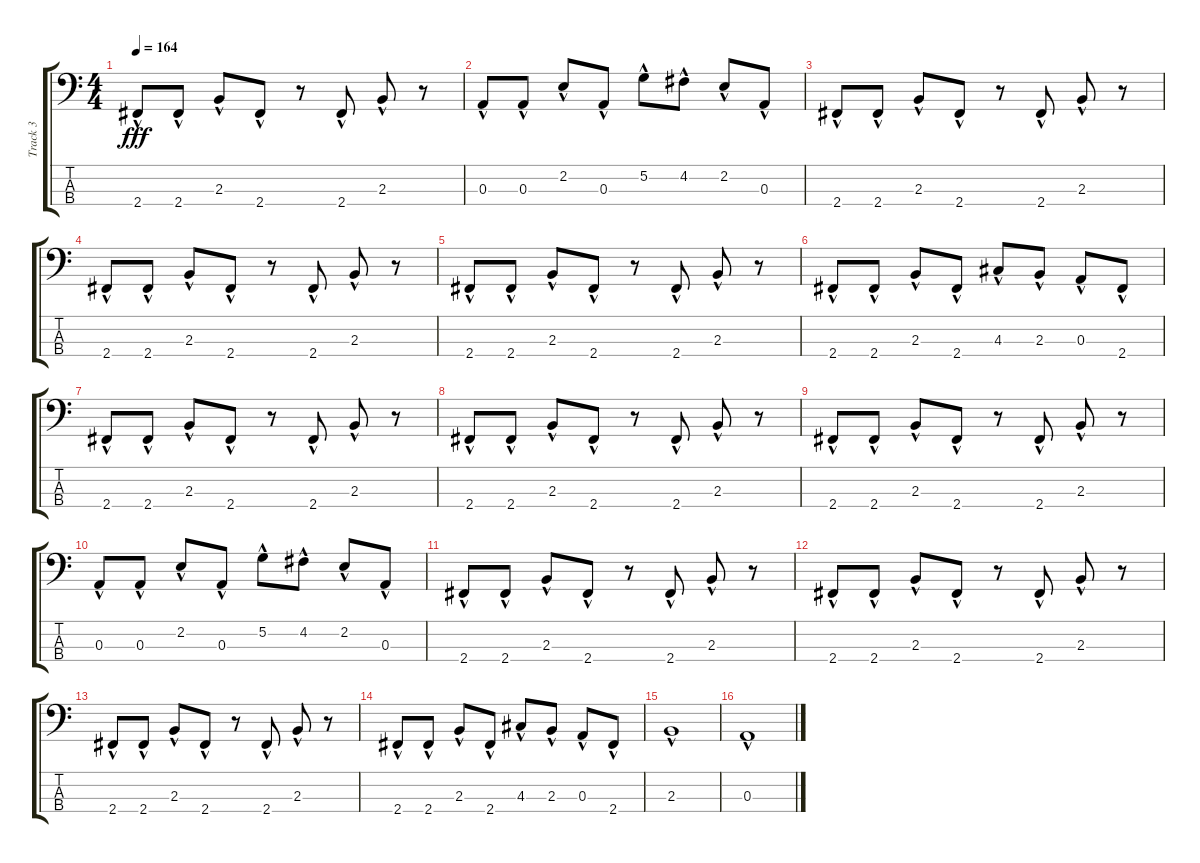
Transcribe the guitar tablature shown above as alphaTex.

\track ("Track 3" "Track 3") {instrument electricbasspick}
\staff {score tabs}
\tuning (G2 D2 A1 E1) {hide}
\ts (4 4)
\tempo 164
\clef f4
\ks c
2.4{hac}.8{dy fff} 2.4{hac}.8 2.3{hac}.8 2.4{hac}.8 r.8 2.4{hac}.8 2.3{hac}.8 r.8 |
0.3{hac}.8 0.3{hac}.8 2.2{hac}.8 0.3{hac}.8 5.2{hac}.8 4.2{hac}.8 2.2{hac}.8 0.3{hac}.8 |
2.4{hac}.8 2.4{hac}.8 2.3{hac}.8 2.4{hac}.8 r.8 2.4{hac}.8 2.3{hac}.8 r.8 |
2.4{hac}.8 2.4{hac}.8 2.3{hac}.8 2.4{hac}.8 r.8 2.4{hac}.8 2.3{hac}.8 r.8 |
2.4{hac}.8 2.4{hac}.8 2.3{hac}.8 2.4{hac}.8 r.8 2.4{hac}.8 2.3{hac}.8 r.8 |
2.4{hac}.8 2.4{hac}.8 2.3{hac}.8 2.4{hac}.8 4.3{hac}.8 2.3{hac}.8 0.3{hac}.8 2.4{hac}.8 |
2.4{hac}.8 2.4{hac}.8 2.3{hac}.8 2.4{hac}.8 r.8 2.4{hac}.8 2.3{hac}.8 r.8 |
2.4{hac}.8 2.4{hac}.8 2.3{hac}.8 2.4{hac}.8 r.8 2.4{hac}.8 2.3{hac}.8 r.8 |
2.4{hac}.8 2.4{hac}.8 2.3{hac}.8 2.4{hac}.8 r.8 2.4{hac}.8 2.3{hac}.8 r.8 |
0.3{hac}.8 0.3{hac}.8 2.2{hac}.8 0.3{hac}.8 5.2{hac}.8 4.2{hac}.8 2.2{hac}.8 0.3{hac}.8 |
2.4{hac}.8 2.4{hac}.8 2.3{hac}.8 2.4{hac}.8 r.8 2.4{hac}.8 2.3{hac}.8 r.8 |
2.4{hac}.8 2.4{hac}.8 2.3{hac}.8 2.4{hac}.8 r.8 2.4{hac}.8 2.3{hac}.8 r.8 |
2.4{hac}.8 2.4{hac}.8 2.3{hac}.8 2.4{hac}.8 r.8 2.4{hac}.8 2.3{hac}.8 r.8 |
2.4{hac}.8 2.4{hac}.8 2.3{hac}.8 2.4{hac}.8 4.3{hac}.8 2.3{hac}.8 0.3{hac}.8 2.4{hac}.8 |
2.3{hac}.1 |
0.3{hac}.1
